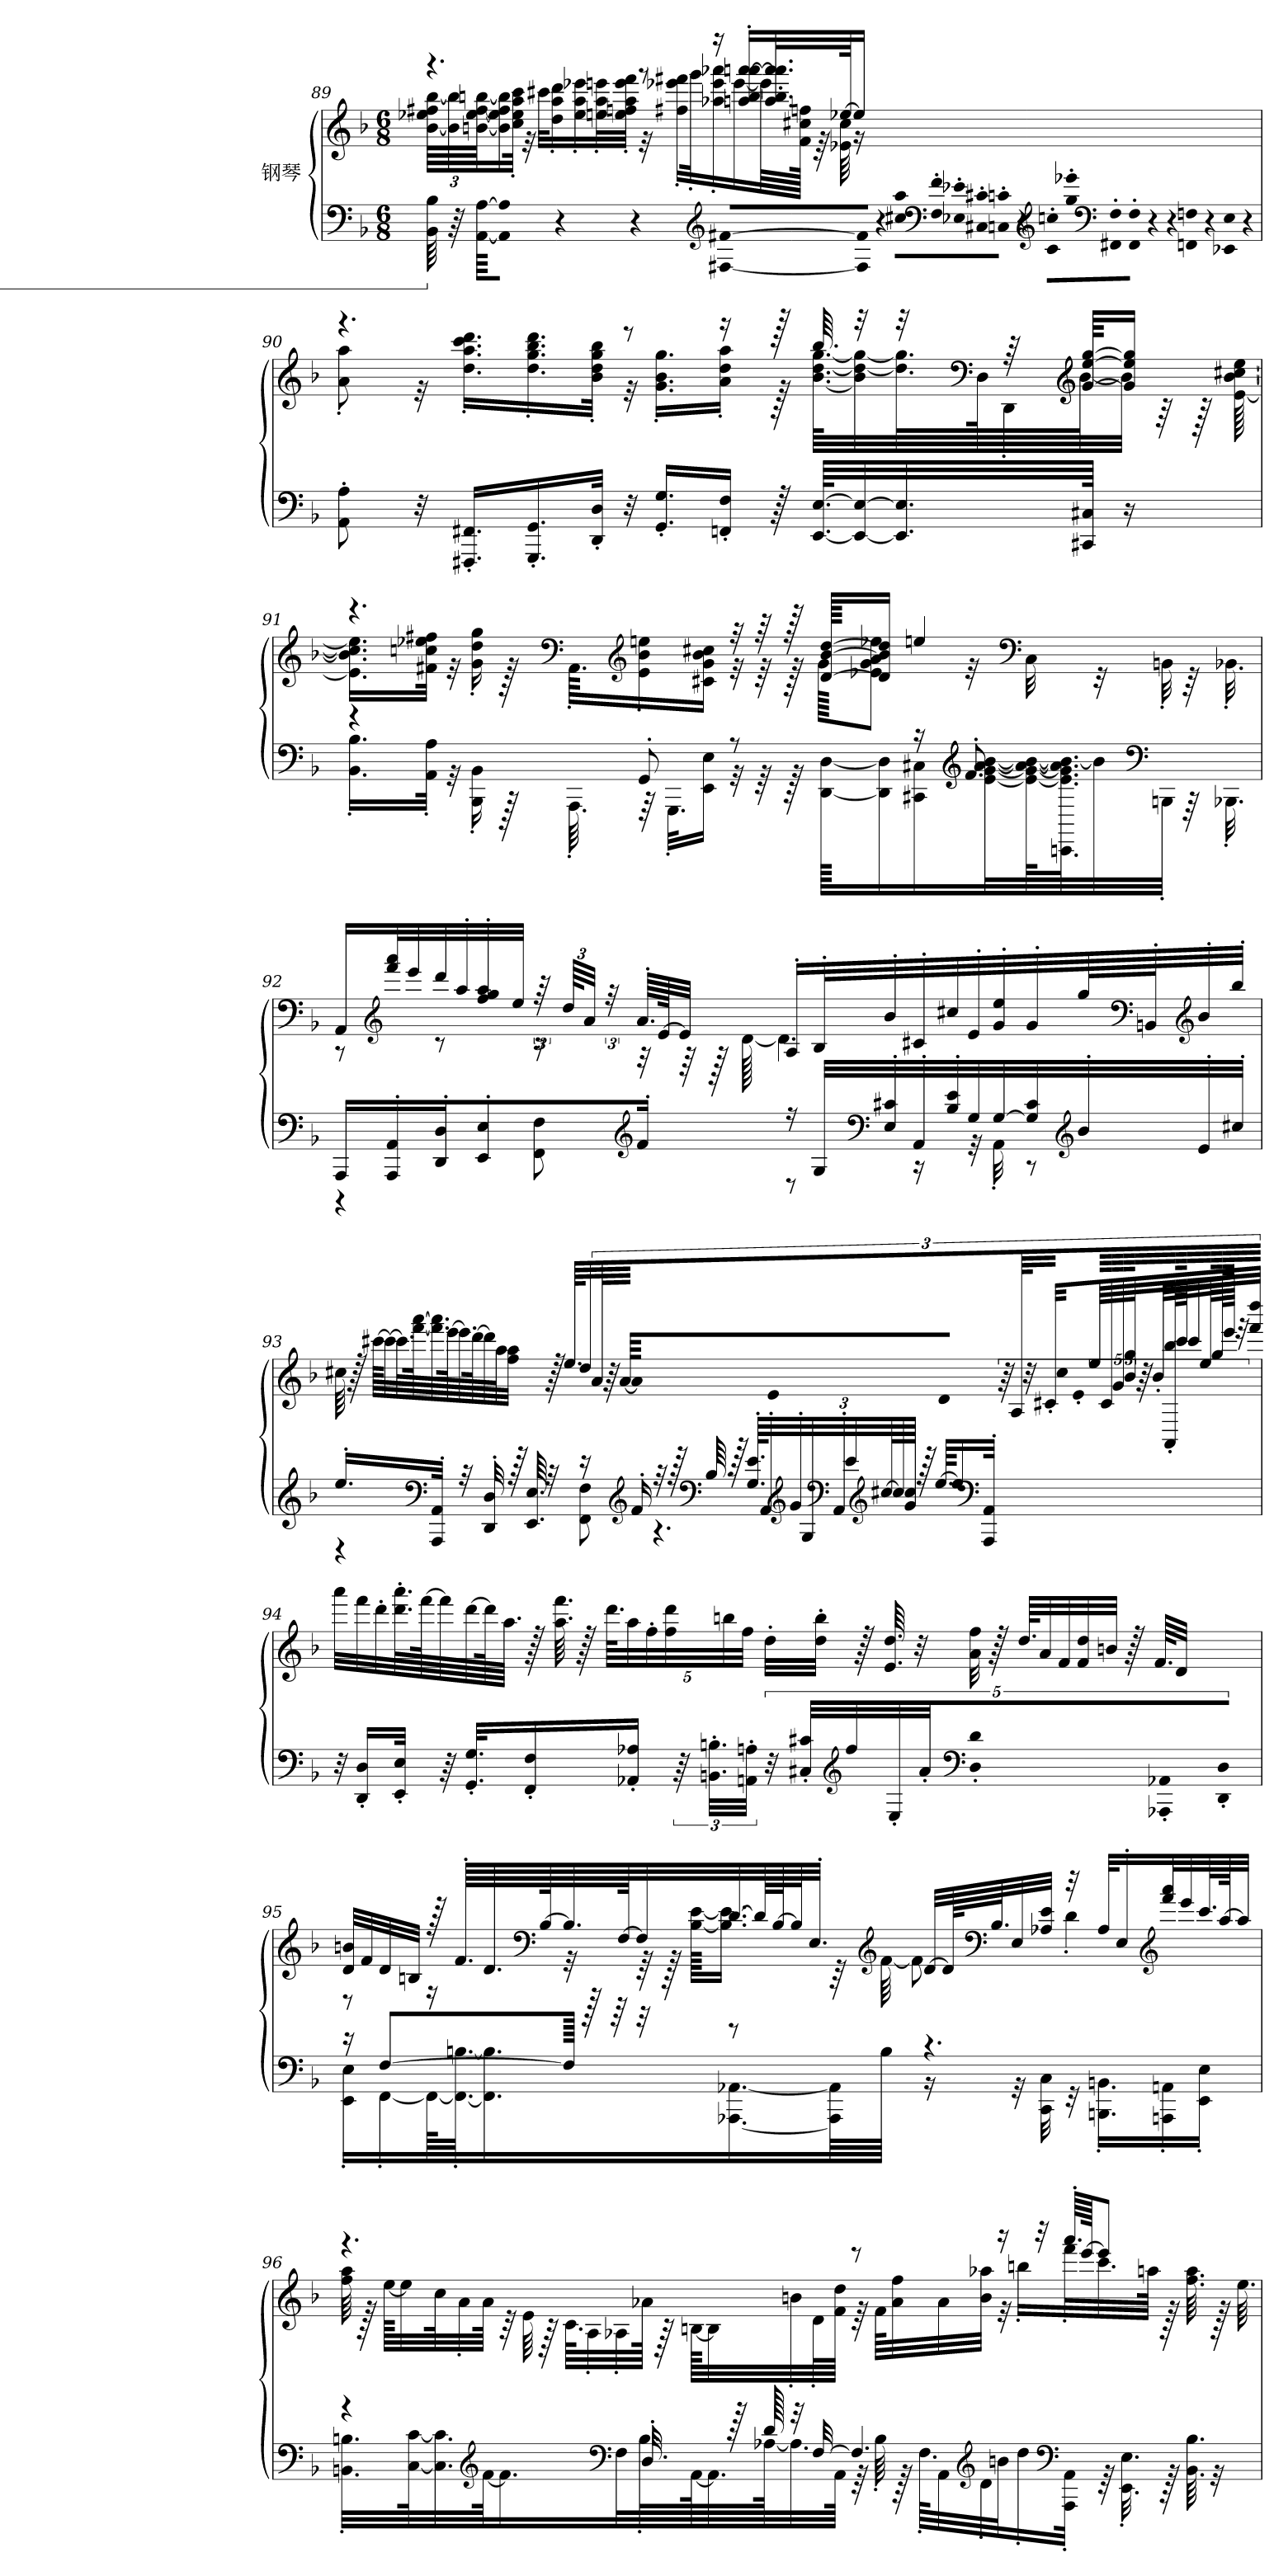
**kern	**kern
*part1	*part1
*staff2	*staff1
*I"钢琴	*
!!LO:LB:g=z
*clefF4	*clefG2
*k[b-]	*k[b-]
*M6/8	*M6/8
=89	=89
*	*^
*	*	*Xbrackettup
96BB-\ 96B-\	4.r	[96b-\ 96ee-X\ 96ff#X\ [96bb-\LLLL
96r	.	96b-\] 96bb-\]
[96AA\ [96A\KLLL	.	[96bn\ [96ee-\ [96ff#\ [96bbn\JJ
32AA\] 32A\]JJJ	.	16b\] 16ee-\] 16ff#\] 16bb\]
64r	.	.
128r	.	.
*clefG2	*	*
[128F#X/ [128f#X/KKLLL	.	.
32F#/] 32f#/]JJJ	.	32cc\' 32ee-\' 32aa\' 32ccc\'JJk
32r	.	32r
32cc#X\ 32aa\KLL	.	32ccc#X\KLL
*clefF4	*	*
16F#\' 16f#\'	.	16dd\' 16aa\' 16ddd\'
16E-X\' 16e-X\'	.	16ee-\' 16aa\' 16eee-X\'
32C#X\' 32c#X\'L	.	32een\' 32aa\' 32eeen\'L
32Cn\' 32cn\'JJJ	.	32ee\' 32ffn\' 32aa\' 32eee\' 32fff\'JJJ
32r	8r	32r
*clefG2	*	*
16c\' 16ccn\'LL	.	16ff#X\' 16eee-X\' 16fff#X\'LL
32gg\' 32eee-X\'K	.	32ggg'\K
*clefF4	*	*
16FF#X\' 16F#\'	16r	16aa-X\' 16eee-\' 16aaa-X\'
16FF#\' 16F#\'JJ	[16aan/' [16bb/' [16aaa-/' [16aaan/'LL	[16eee-\
64r	32.aa/] 32.bb/] 32.aaa-/] 32.aaa/]L	64.eee-\LL]
128r	.	.
128FFn/ 128Fn/	.	128f\ 128cc#X\ 128ffn\JJJJk
64r	.	64r
64EE-X/ 64E-/	[64ee-X/JK	64e-X\ 64cc#\
16r	16ee-/JJ]	16r
!!LO:LB:g=z	!!
=90	=90	=90
8AA\' 8A\'	4.r	8a\' 8aa\'
32r	.	32r
16.FFF#X/' 16.FF#X/'LL	.	16.dd\' 16.aa\' 16.ccc\' 16.ddd\'LL
16.GGG/' 16.GG/'	.	16.dd\' 16.gg\' 16.bb-\' 16.ddd\'
32DD/' 32D/'JJk	.	32b-\' 32dd\' 32gg\' 32bb-\'JJk
32r	8r	32r
16.GG/' 16.G/'LL	.	16.g\' 16.b-\' 16.gg\'LL
16FFn/' 16F/'JJ	16r	16a\' 16dd\' 16aa\'JJ
128r	128r	128r
[64.EE/ [64.E/KLLL	64.bb-/	[64.b-\ [64.dd\ [64.gg\KLLL
32EE/_ 32E/_	32r	32b-\] 32dd\_ 32gg\_
32.EE/] 32.E/]	32r	64.dd\] 64.gg\]L
*	*clefF4	*
.	.	128D\K
.	64r	64DD'\
*	*clefG2	*
64CC#X/ 64C#X/JJJk	[64g/ [64ee/ [64gg/KKLL	[64b-\J
16r	16g/] 16ee/] 16gg/]JJ	32b-\JJJ]
.	.	64r
.	.	128r
.	.	[128e\ [128b-\ [128cc#X\ [128ee\
!!LO:LB:g=z	!!
=91	=91	=91
*^	*	*
4r	16.BB-\' 16.B-\'LL	4.r	16.e\] 16.b-\] 16.cc#\] 16.ee\]LL
.	32AA\' 32A\'JJk	.	32f#X\ 32ccn\ 32ee-X\ 32ff#X\JJk
.	32r	.	32r
.	16BBB-\' 16BB-\'	.	16g\' 16dd\' 16gg\'
.	128r	.	128r
*	*	*clefF4	*
.	64.AAA'\	.	64.AA'\KKLL
*	*	*clefG2	*
8GG'/	64r	.	16e\' 16b-\' 16een\'
.	32.GGG'\KLL	.	.
.	16EE\ 16E\JJ	.	16c#X\ 16g\ 16b-\ 16cc#X\JJ
8r	32r	32r	32r
.	64r	64r	64r
.	128r	128r	128r
.	[128DD\ [128D\KKKLL	[128d/ [128b-/ [128dd/KKKLL	128g\KKKKL
.	16DD\] 16D\]	16d/] 16b-/] 16dd/]JJ	8e-X\ 8g\ 8a\ 8ee-X\J
16r	16CC#X\ 16C#X\	4een/	.
*clefG2	*	*	*
8.f'/	[32e\ [32g\ [32a\ [32b-\L	.	32r
*	*	*clefF4	*
.	128e\_ 128g\_ 128a\_ 128b-\_KL	.	32C\
.	64.CCn\ 64.e\] 64.g\] 64.a\] 64.b-\_J	.	.
.	32b-\]	.	32r
*clefF4	*	*	*
.	32BBBn'\JJJ	.	32BBn'\
.	64r	.	64r
.	32.BBB-X'\	.	32.BB-X'\
!!LO:PB:g=z	!!
=92	=92	=92	=92
16AAA/LL	4r	16AA/LL	8r
*	*	*clefG2	*
16AAA/' 16AA/'	.	32fff/ 32aaa/L	.
.	.	32eee/	.
16DD/' 16D/'J	.	32ddd/	8r
.	.	32aa'/	.
8EE/' 8E/'	.	32ff/' 32gg/' 32aa/'	.
.	.	32ee/JJJ	.
*	*	*brackettup	*
.	8FF\ 8F\	96r	16r
.	.	96dd/KLLL	.
.	.	48a/JJJ	.
.	.	48r	.
*clefG2	*	*	*
16f'/Jk	.	64.a'/LLLL	32r
.	.	[128e/JK	.
.	.	32e/JJJ]	64r
.	.	.	128r
.	.	.	[128d\
16r	8r	16A'/LL	4.d\]
32G/LLL	.	32B-'/L	.
*clefF4	*	*	*
32E/' 32c#X/'	.	32b-'/	.
32AA'/	16r	32c#X'/	.
32B-/' 32e/'	.	32cc#X/	.
32G/	32r	32e'/	.
[32G/	32AA'\	32g/' 32ee/'	.
32G/] 32c#/	8r	32g'/	.
*clefG2	*	*	*
32b-'/	.	64gg/L	.
*	*	*clefF4	*
.	.	64BBn'/J	.
*	*	*clefG2	*
32e'/	.	32b-'/	.
32cc#X'/JJJ	.	32bb-'/JJJ	.
*	*	*v	*v
!!LO:LB:g=z
=93	=93	=93
16.ee'/LL	4r	64cc#X\
.	.	128r
.	.	[128ccc#X\KKLLL
.	.	32ccc#\_
.	.	64.ccc#\L]
.	.	[128fff\ [128aaa\K
*clefF4	*	*
32AAA/' 32AA/'JJk	.	64.fff\] 64.aaa\]
.	.	[128eee\K
32r	.	64.eee\]
.	.	[128ddd\K
32DD/' 32D/'	.	64ddd\]
.	.	64aa\J
128r	.	32ff\ 32aa\JJJ
64.EE/ 64.E/	.	.
32r	.	128r
.	.	64.ee\KLLL
16r	8FF\ 8F\	32dd\
.	.	96a\JJJk
.	.	96r
.	.	[96a/LLLL
*clefG2	*	*
16f'/	.	64a/J]
.	.	32e/
.	.	64d/JJJk
32r	4.r	96r
.	.	96A/
.	.	48r
128r	.	.
*clefF4	*	*
64.B-/	.	.
.	.	48c#X'/LLL
128r	.	32cc#/
64.G/' 64.e/'KLLL	.	.
32AA'/	.	32e'/
*clefG2	*	*
*Xbrackettup	*	*
48g'/	.	80ee/L
.	.	80c#/
48G/	.	.
.	.	80g/
.	.	80b-/ 80gg/JJJJ
*clefF4	*	*
48AA'/	.	.
.	.	80r
48e/	.	32b-'/LLL
*clefG2	*	*
[96cc#X/L	.	.
64cc#/]	.	64AA/' 64bb-/'L
64g/ 64cc#/JJJJ	.	64ccc#/J
128r	.	32ccc#/
[64.ee/KKLL	.	.
16ee/]	.	64ee/L
.	.	128gg/L
.	.	128eee/JJJJJ
.	.	32r
*clefF4	*	*
32AAA/' 32AA/'JJk	.	32fff\ 32dddd\
*v	*v	*
!!LO:LB:g=z
=94	=94
32r	32aaa\LLL
16DD/' 16D/'LL	32fff\
.	32ddd'\
32EE/' 32E/'JJk	64.ddd\' 64.aaa\'L
.	[128fff\K
64r	64fff\]
32.GG/' 32.G/'KLL	[64ddd\
.	128ddd\K]
.	64.aa\JJJJ
16FF/' 16F/'	128r
.	64.aa\ 64.fff\
.	128r
.	64.ddd\KLLL
*	*Xbrackettup
16AA-X/' 16A-X/'JJ	40aa\
.	40ff'\
.	40ff\ 40ddd\
*brackettup	*
96r	.
48.BBn\' 48.Bn\'LLL	.
.	40bbn\
.	40ff\JJJ
48AAn\' 48An\'JJJ	.
40r	32dd'\LLL
40C#X/' 40c#X/'LLL	.
.	32dd\' 32bb\'JJJ
*clefG2	*
40ff/	.
.	128r
.	64.e/ 64.dd/
40E'/	.
.	32r
40a'/JJ	.
*clefF4	*
8D/' 8d/'	32a\ 32ff\
.	128r
.	64.dd/KLLL
.	32a/
.	32f/
16AAA-X/' 16AA-X/'L	32f/ 32dd/
.	32bn/JJJ
16DD/' 16D/'JJ	128r
.	64.f/KLLL
.	32d/JJJ
!!LO:LB:g=z
=95	=95
*^	*^
16r	16EE\' 16E\'LL	32d/ 32bn/LLL	8r
.	.	32f/	.
[8F/L	[16FF'\	32d/	.
.	.	32Bn/JJJ	.
.	128FF\KLL_	128r	16r
.	64.FF\_' [64.Bn\'JJ	64.f'/LLLL	.
.	16.FF\] 16.B\]	64.d/	.
*	*	*clefF4	*
.	.	[128B/K	.
128F/Jkkkk]	.	64.B/]	32r
128r	.	.	.
64r	.	.	.
.	.	[128F/JK	.
32r	.	32F/]	64r
.	.	.	128r
.	.	.	[128B\ [128e\KKKLL
8r	[16.AAA-X\ [16.AA-X\	[32.d/	16.B\] 16.e\]JJ
.	.	128d/LL]	.
.	.	[128B/J	.
.	.	64B/J]	.
.	.	32.E'/JJJ	.
.	64AAA-\] 64AA-\]LL	.	64r
*	*	*clefG2	*
.	64B\JJJJ	.	[64f\
4.r	16r	[32d/LLL	8f\]
.	.	128d/KL]	.
*	*	*clefF4	*
.	.	64.B/J	.
.	32r	32E/	.
.	32CC\ 32C\	32A-X/ 32e/JJJ	.
.	32r	32r	4d'\
.	16.BBBn\' 16.BBn\'LL	32A-/KLL	.
.	.	16E'/	.
*	*	*clefG2	*
.	16AAAn\' 16AAn\'	32fff/ 32aaa/L	.
.	.	32eee/	.
.	16EE\' 16E\'JJ	64.ccc/L	.
.	.	[128aa/JK	.
.	.	32aa/JJJ]	.
!!LO:LB:g=z	!!
=96	=96	=96	=96
4r	32.BBn\' 32.Bn\'LLL	4.r	64ff\ 64aa\
.	.	.	128r
.	.	.	[128ee\KKLLL
.	.	.	32ee\]
.	[64C\ [64c\K	.	.
.	32.C\] 32.c\]	.	64cc\K
.	.	.	32a'\
*clefG2	*	*	*
.	[64f\JK	.	64a\JJJk
.	16.f\]	.	64r
.	.	.	64e\
.	.	.	128r
.	.	.	64.c\KLLL
.	.	.	32A'\
*clefF4	*	*	*
.	32F\L	.	32A-X'\
32.D'/	64.B'\L	.	64a-X\JJJk
.	.	.	128r
.	[128AA\K	.	[128Bn\KKLLL
.	64.AA\]	.	32B\]
128r	.	.	.
128d/	[128A-X\JK	.	.
32r	32.A-\]	.	32bn'\
[32F/	.	.	64d'\L
.	64AA\JJJk	.	64f\ 64dd\JJJJ
4.F/]	64r	8r	64r
.	64B'\	.	64f\KLLL
.	128r	.	32a-\ 32ff\
.	64.F'\KLLL	.	.
.	32AA\	.	32a-\
*clefG2	*	*	*
.	32d'\	.	32b\ 32aa-X\JJJ
.	32bn\J	16r	32r
.	16dd'\	.	16bbn'\LL
.	.	32r	.
*clefF4	*	*	*
.	32AAA\' 32AA\'JJk	64.aaa'/LLLL	32fff'\L
.	.	[128eee/JJJK	.
.	64r	8eee/J]	32.ccc\
.	32.EE\' 32.E\'	.	.
.	.	.	64aan\JJJk
.	128r	.	128r
.	64.BB\ 64.B\	.	64.ff\ 64.aa\
.	32r	.	128r
.	.	.	64.ee\
*v	*v	*	*
*	*v	*v
=	=
*-	*-
